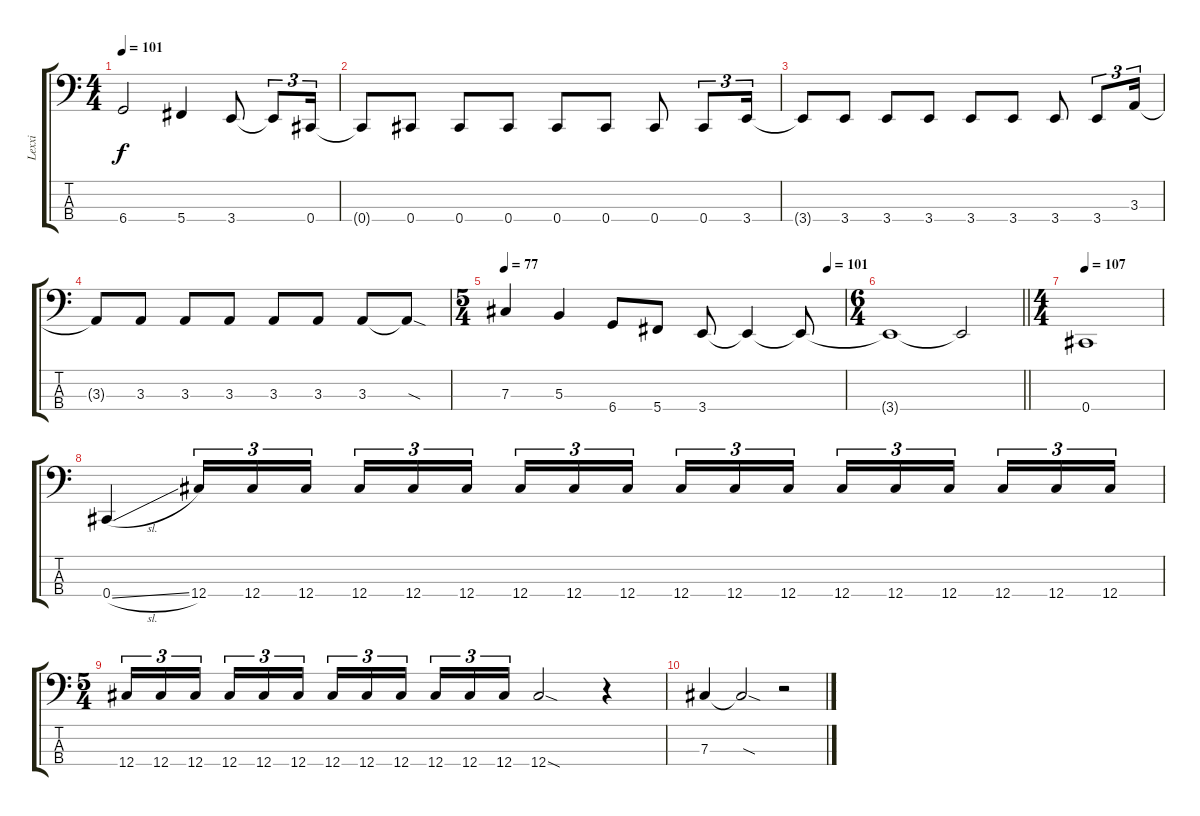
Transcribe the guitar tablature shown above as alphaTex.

\track ("Lexxi" "Lexxi") {instrument electricbasspick}
\staff {score tabs}
\tuning (E2 B1 Gb1 Db1) {hide}
\ts (4 4)
\tempo 101
\clef f4
\ks c
6.4.2{dy f} 5.4.4 3.4.8 3.4{t}.8{tu (3 2)} 0.4.16{tu (3 2)} |
0.4{t}.8 0.4.8 0.4.8 0.4.8 0.4.8 0.4.8 0.4.8 0.4.8{tu (3 2)} 3.4.16{tu (3 2)} |
3.4{t}.8 3.4.8 3.4.8 3.4.8 3.4.8 3.4.8 3.4.8 3.4.8{tu (3 2)} 3.3.16{tu (3 2)} |
3.3{t}.8 3.3.8 3.3.8 3.3.8 3.3.8 3.3.8 3.3.8 3.3{sod t}.8 |
\ts (5 4)
\tempo 77
\tempo (101 0.95)
7.3.4 5.3.4 6.4.8 5.4.8 3.4.8 3.4{t}.4 3.4{t}.8 |
\ts (6 4)
\barLineRight lightlight
3.4{t}.1 3.4{t}.2 |
\ts (4 4)
\section ("" "")
\tempo 107
0.4.1 |
0.4{sl}.4 12.4.16{tu (3 2)} 12.4.16{tu (3 2)} 12.4.16{tu (3 2) beam splitsecondary} 12.4.16{tu (3 2)} 12.4.16{tu (3 2)} 12.4.16{tu (3 2)} 12.4.16{tu (3 2)} 12.4.16{tu (3 2)} 12.4.16{tu (3 2) beam splitsecondary} 12.4.16{tu (3 2)} 12.4.16{tu (3 2)} 12.4.16{tu (3 2)} 12.4.16{tu (3 2)} 12.4.16{tu (3 2)} 12.4.16{tu (3 2) beam splitsecondary} 12.4.16{tu (3 2)} 12.4.16{tu (3 2)} 12.4.16{tu (3 2)} |
\ts (5 4)
12.4.16{tu (3 2)} 12.4.16{tu (3 2)} 12.4.16{tu (3 2) beam splitsecondary} 12.4.16{tu (3 2)} 12.4.16{tu (3 2)} 12.4.16{tu (3 2)} 12.4.16{tu (3 2)} 12.4.16{tu (3 2)} 12.4.16{tu (3 2) beam splitsecondary} 12.4.16{tu (3 2)} 12.4.16{tu (3 2)} 12.4.16{tu (3 2)} 12.4{sod}.2 r.4 |
7.3.4 7.3{sod t}.2 r.2
